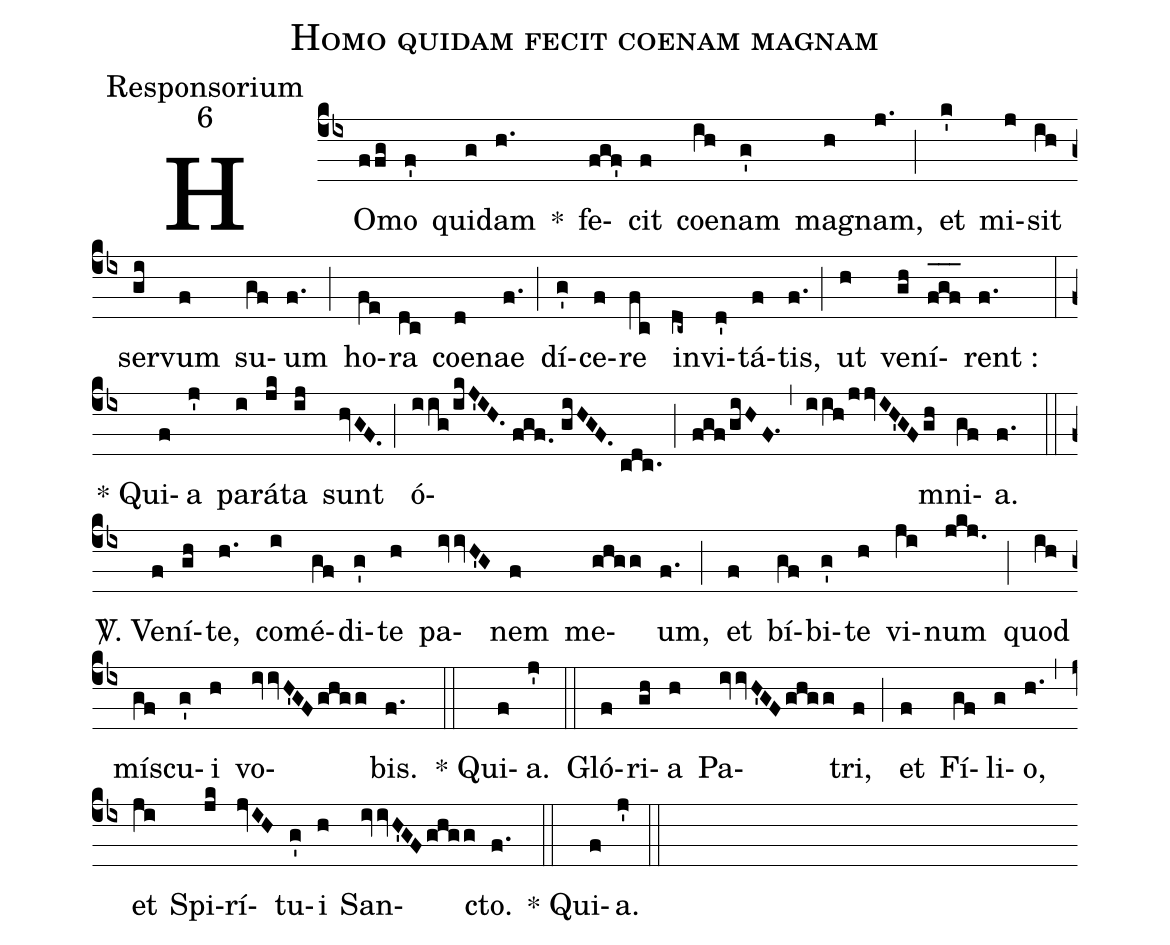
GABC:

name:Homo quidam fecit coenam magnam;
office-part:Responsorium;
mode:6;
%%
name:Homo quidam fecit coenam magnam;
office-part:Responsorium;
mode:6;
book:The Liber Usualis, 1923, p. 1961 & Plainsong for Schools 2, 1953, p. 80;
transcriber:ThomasJWindsor;
%%
(cb4) HO(ffg)mo(f') qui(g)dam(h.) *() fe(fgf')cit(f) coe(ih)nam(g') ma(h)gnam,(j.) (;)
et(k') mi(j)sit(ih) ser(gi)vum(f) su(gf)um(f.) (;) ho(fe)ra(dc) coe(d)nae(f.) (;)
dí(g')ce(f)re(fc) in(dc~)vi(d')tá(f)tis,(f.) (;)ut(h) ve(gh)ní(f_[oh:h]g_[oh:h]f_[oh:h])rent :(f.) (:)
* Qui(f)a(j') pa(i)rá(jk)ta(ij) sunt(hvGF.) (;) ó(iig/ikJ'IH.//fgf.//giHGF.//cdc.)(;)(fgf/giHF.1) (,) (iih/jjvIH'GFgh)mni(gf)a.(f.) (::)

<sp>V/</sp>. Ve(f)ní(gh)te,(h.) com(i)é(gf)di(g')te(h) pa(iviv[oh:h]H'G)nem(f) me(ghgg)um,(f.) (;)
et(f) bí(gf)bi(g')te(h) vi(ji)num(jkj.) (;) quod(ih) mí(gf)scu(g')i(h) vo(iviv[oh:h]H'GFghgg)bis.(f.) (::)
* Qui(f)a.(j') (::)

Gló(f)ri(gh)a(h) Pa(iviv[oh:h]H'GFghgg)tri,(f) (;) et(f) Fí(gf)li(g)o,(h.) (,) et(ji) Spi(jk)rí(jvIH)tu(g')i(h) San(iviv[oh:h]H'GFghgg)cto.(f.) (::)
* Qui(f)a.(j') (::)
